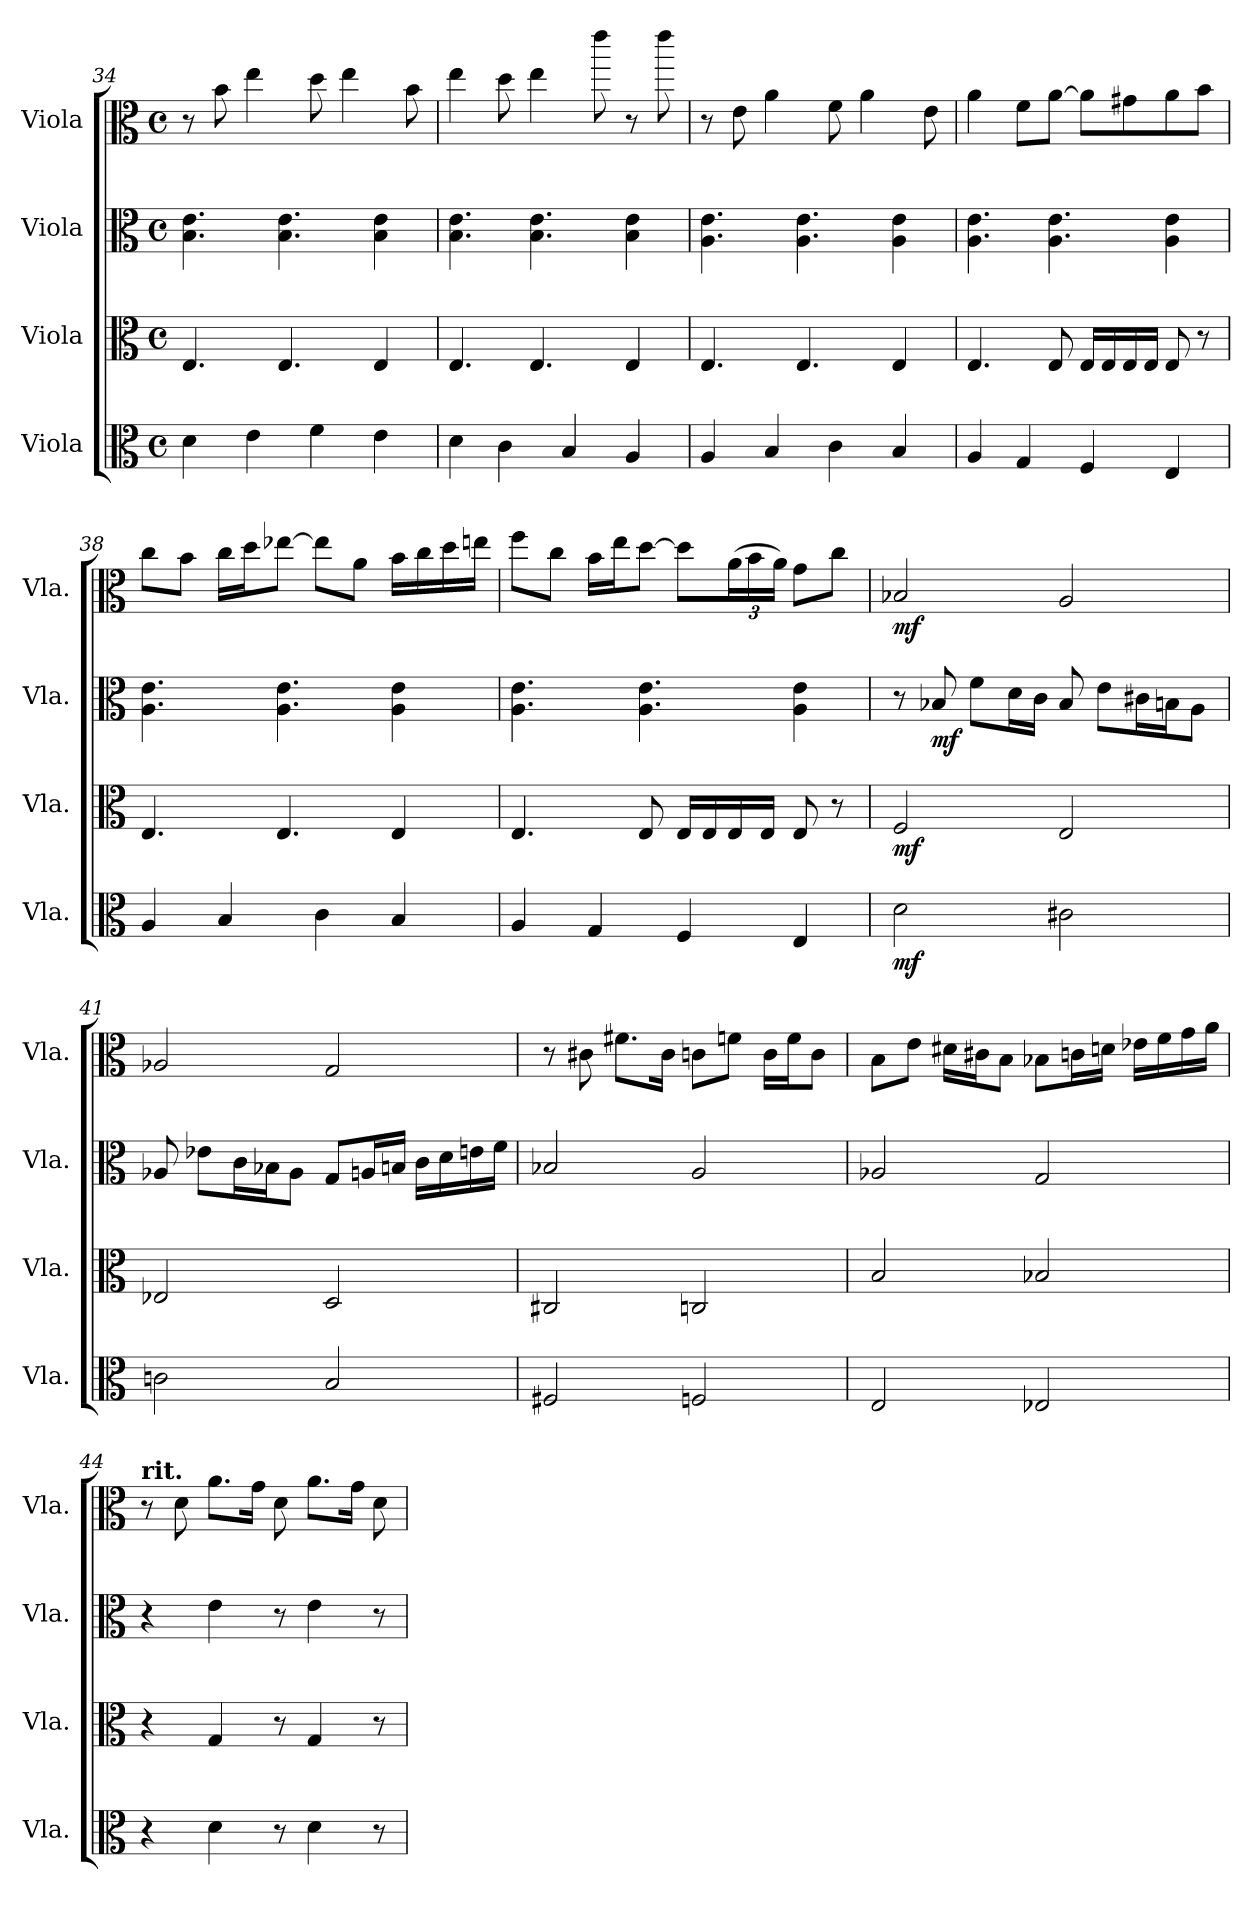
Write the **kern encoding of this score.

**kern	**dynam	**kern	**dynam	**kern	**dynam	**kern	**dynam
*part4	*part4	*part3	*part3	*part2	*part2	*part1	*part1
*staff4	*staff4	*staff3	*staff3	*staff2	*staff2	*staff1	*staff1
*I"Viola	*	*I"Viola	*	*I"Viola	*	*I"Viola	*
*I'Vla.	*	*I'Vla.	*	*I'Vla.	*	*I'Vla.	*
*clefC3	*	*clefC3	*	*clefC3	*	*clefC3	*
*k[]	*	*k[]	*	*k[]	*	*k[]	*
*M4/4	*	*M4/4	*	*M4/4	*	*M4/4	*
*met(c)	*	*met(c)	*	*met(c)	*	*met(c)	*
=34	=34	=34	=34	=34	=34	=34	=34
4d\	.	4.E/	.	4.B\ 4.e\	.	8r	.
.	.	.	.	.	.	8b\	.
4e\	.	.	.	.	.	4ee\	.
.	.	4.E/	.	4.B\ 4.e\	.	.	.
4f\	.	.	.	.	.	8dd\	.
.	.	.	.	.	.	4ee\	.
4e\	.	4E/	.	4B\ 4e\	.	.	.
.	.	.	.	.	.	8b\	.
=35	=35	=35	=35	=35	=35	=35	=35
4d\	.	4.E/	.	4.B\ 4.e\	.	4ee\	.
4c\	.	.	.	.	.	8dd\	.
.	.	4.E/	.	4.B\ 4.e\	.	4ee\	.
4B/	.	.	.	.	.	.	.
.	.	.	.	.	.	8eee\	.
4A/	.	4E/	.	4B\ 4e\	.	8r	.
.	.	.	.	.	.	8eee\	.
=36	=36	=36	=36	=36	=36	=36	=36
4A/	.	4.E/	.	4.A\ 4.e\	.	8r	.
.	.	.	.	.	.	8e\	.
4B/	.	.	.	.	.	4a\	.
.	.	4.E/	.	4.A\ 4.e\	.	.	.
4c\	.	.	.	.	.	8f\	.
.	.	.	.	.	.	4a\	.
4B/	.	4E/	.	4A\ 4e\	.	.	.
.	.	.	.	.	.	8e\	.
!!LO:PB:g=z
=37	=37	=37	=37	=37	=37	=37	=37
4A/	.	4.E/	.	4.A\ 4.e\	.	4a\	.
4G/	.	.	.	.	.	8f\L	.
.	.	8E/	.	4.A\ 4.e\	.	[8a\J	.
4F/	.	16E/LL	.	.	.	8a\L]	.
.	.	16E/	.	.	.	.	.
.	.	16E/	.	.	.	8g#X\	.
.	.	16E/JJ	.	.	.	.	.
4E/	.	8E/	.	4A\ 4e\	.	8a\	.
.	.	8r	.	.	.	8b\J	.
=38	=38	=38	=38	=38	=38	=38	=38
4A/	.	4.E/	.	4.A\ 4.e\	.	8cc\L	.
.	.	.	.	.	.	8b\J	.
4B/	.	.	.	.	.	16cc\LL	.
.	.	.	.	.	.	16dd\J	.
.	.	4.E/	.	4.A\ 4.e\	.	[8ee-X\J	.
4c\	.	.	.	.	.	8ee-\L]	.
.	.	.	.	.	.	8a\J	.
4B/	.	4E/	.	4A\ 4e\	.	16b\LL	.
.	.	.	.	.	.	16cc\	.
.	.	.	.	.	.	16dd\	.
.	.	.	.	.	.	16een\JJ	.
=39	=39	=39	=39	=39	=39	=39	=39
4A/	.	4.E/	.	4.A\ 4.e\	.	8ff\L	.
.	.	.	.	.	.	8cc\J	.
4G/	.	.	.	.	.	16b\LL	.
.	.	.	.	.	.	16ee\J	.
.	.	8E/	.	4.A\ 4.e\	.	[8dd\J	.
4F/	.	16E/LL	.	.	.	8dd\L]	.
.	.	16E/	.	.	.	.	.
*	*	*	*	*	*	*Xbrackettup	*
.	.	16E/	.	.	.	(24a\L	.
.	.	.	.	.	.	24b\	.
.	.	16E/JJ	.	.	.	.	.
.	.	.	.	.	.	24a\JJ)	.
4E/	.	8E/	.	4A\ 4e\	.	8g\L	.
.	.	8r	.	.	.	8cc\J	.
!!LO:LB:g=z
=40	=40	=40	=40	=40	=40	=40	=40
!	!LO:DY:b	!	!LO:DY:b	!	!	!	!LO:DY:b
2d\	mf	2F/	mf	8r	.	2B-X/	mf
!	!	!	!	!	!LO:DY:b	!	!
.	.	.	.	8B-X/	mf	.	.
.	.	.	.	8f\L	.	.	.
.	.	.	.	16d\L	.	.	.
.	.	.	.	16c\JJ	.	.	.
2c#X\	.	2E/	.	8B-/	.	2A/	.
.	.	.	.	8e\L	.	.	.
.	.	.	.	16c#X\L	.	.	.
.	.	.	.	16Bn\J	.	.	.
.	.	.	.	8A\J	.	.	.
=41	=41	=41	=41	=41	=41	=41	=41
2cn\	.	2E-X/	.	8A-X/	.	2A-X/	.
.	.	.	.	8e-X\L	.	.	.
.	.	.	.	16c\L	.	.	.
.	.	.	.	16B-X\J	.	.	.
.	.	.	.	8A-\J	.	.	.
2B/	.	2D/	.	8G/L	.	2G/	.
.	.	.	.	16An/L	.	.	.
.	.	.	.	16Bn/JJ	.	.	.
.	.	.	.	16c\LL	.	.	.
.	.	.	.	16d\	.	.	.
.	.	.	.	16en\	.	.	.
.	.	.	.	16f\JJ	.	.	.
=42	=42	=42	=42	=42	=42	=42	=42
2F#X/	.	2C#X/	.	2B-X/	.	8r	.
.	.	.	.	.	.	8c#X\	.
.	.	.	.	.	.	8.f#X\L	.
.	.	.	.	.	.	16c#\Jk	.
2Fn/	.	2Cn/	.	2A/	.	8cn\L	.
.	.	.	.	.	.	8fn\J	.
.	.	.	.	.	.	16c\LL	.
.	.	.	.	.	.	16f\J	.
.	.	.	.	.	.	8c\J	.
!!LO:LB:g=z
=43	=43	=43	=43	=43	=43	=43	=43
2E/	.	2B/	.	2A-X/	.	8B\L	.
.	.	.	.	.	.	8e\J	.
.	.	.	.	.	.	16d#X\LL	.
.	.	.	.	.	.	16c#X\J	.
.	.	.	.	.	.	8B\J	.
2E-X/	.	2B-X/	.	2G/	.	8B-X\L	.
.	.	.	.	.	.	16cn\L	.
.	.	.	.	.	.	16dn\JJ	.
.	.	.	.	.	.	16e-X\LL	.
.	.	.	.	.	.	16f\	.
.	.	.	.	.	.	16g\	.
.	.	.	.	.	.	16a\JJ	.
=44	=44	=44	=44	=44	=44	=44	=44
!	!	!	!	!	!	!LO:TX:a:B:t=rit.	!
4r	.	4r	.	4r	.	8r	.
.	.	.	.	.	.	8d\	.
4d\	.	4G/	.	4e\	.	8.a\L	.
.	.	.	.	.	.	16g\Jk	.
8r	.	8r	.	8r	.	8d\	.
4d\	.	4G/	.	4e\	.	8.a\L	.
.	.	.	.	.	.	16g\Jk	.
8r	.	8r	.	8r	.	8d\	.
=	=	=	=	=	=	=	=
*-	*-	*-	*-	*-	*-	*-	*-
